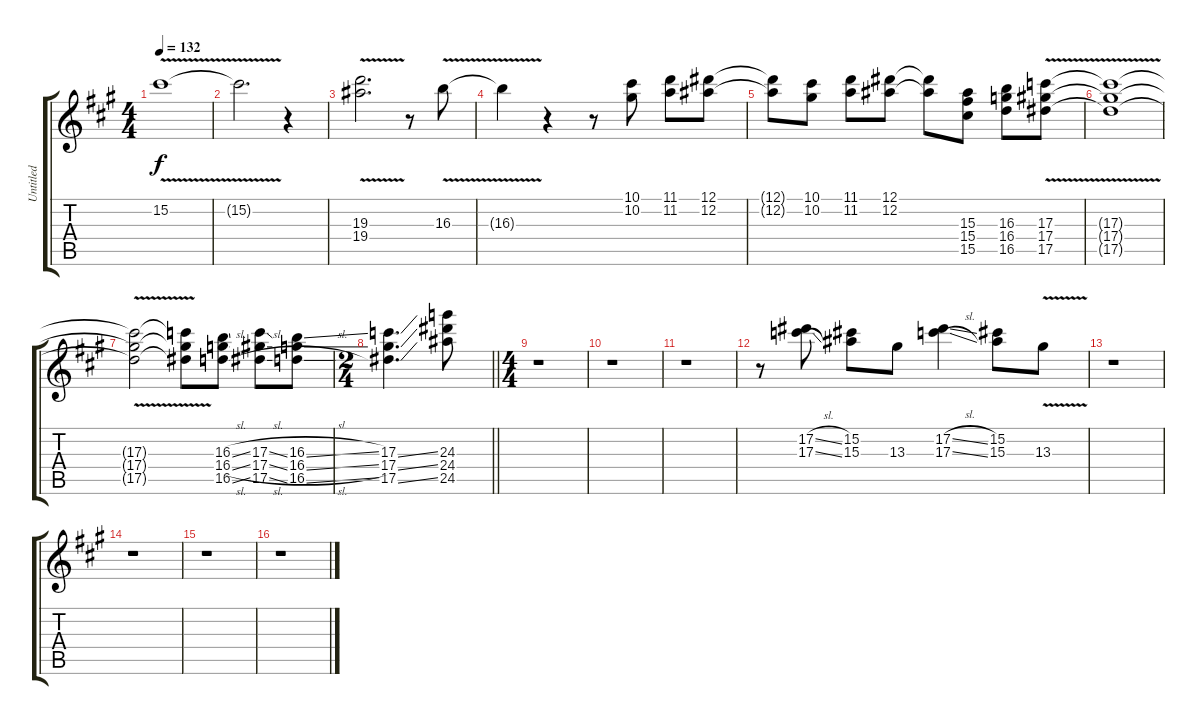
\track ("Untitled" "Untitled") {instrument distortionguitar}
\staff {score tabs}
\tuning (Eb4 Bb3 G3 Eb3 Bb2 Eb2) {hide}
\ts (4 4)
\tempo 132
\clef g2
\ks a
15.2{v}.1{dy f} |
15.2{v t}.2{d} r.4 |
(19.3{v} 19.4{v}).2{d} r.8 16.3{v}.8 |
16.3{v t}.4 r.4 r.8 (10.1 10.2).8 (11.1 11.2).8 (12.1 12.2).8 |
(12.1{t} 12.2{t}).8 (10.1 10.2).8 (11.1 11.2).8 (12.1 12.2).8 (12.1{t} 12.2{t}).8 (15.3 15.4 15.5).8 (16.3 16.4 16.5).8 (17.3{v} 17.4{v} 17.5{v}).8 |
(17.3{v t} 17.4{v t} 17.5{v t}).1 |
(17.3{v t} 17.4{v t} 17.5{v t}).2 (17.3{v t} 17.4{v t} 17.5{v t}).8 (16.3{sl} 16.4{sl} 16.5{sl}).8 (17.3{sl} 17.4{sl} 17.5{sl}).8 (16.3{sl} 16.4{sl} 16.5{sl}).8 |
\ts (2 4)
\barLineRight lightlight
(17.3{ss} 17.4{ss} 17.5{ss}).4{d} (24.3 24.4 24.5).8 |
\ts (4 4)
r.1 |
r.1 |
r.1 |
r.8 (17.2{sl} 17.3{sl}).8 (15.2 15.3).8 13.3.8 (17.2{sl} 17.3{sl}).4 (15.2 15.3).8 13.3{v}.8 |
r.1 |
r.1 |
r.1 |
r.1
